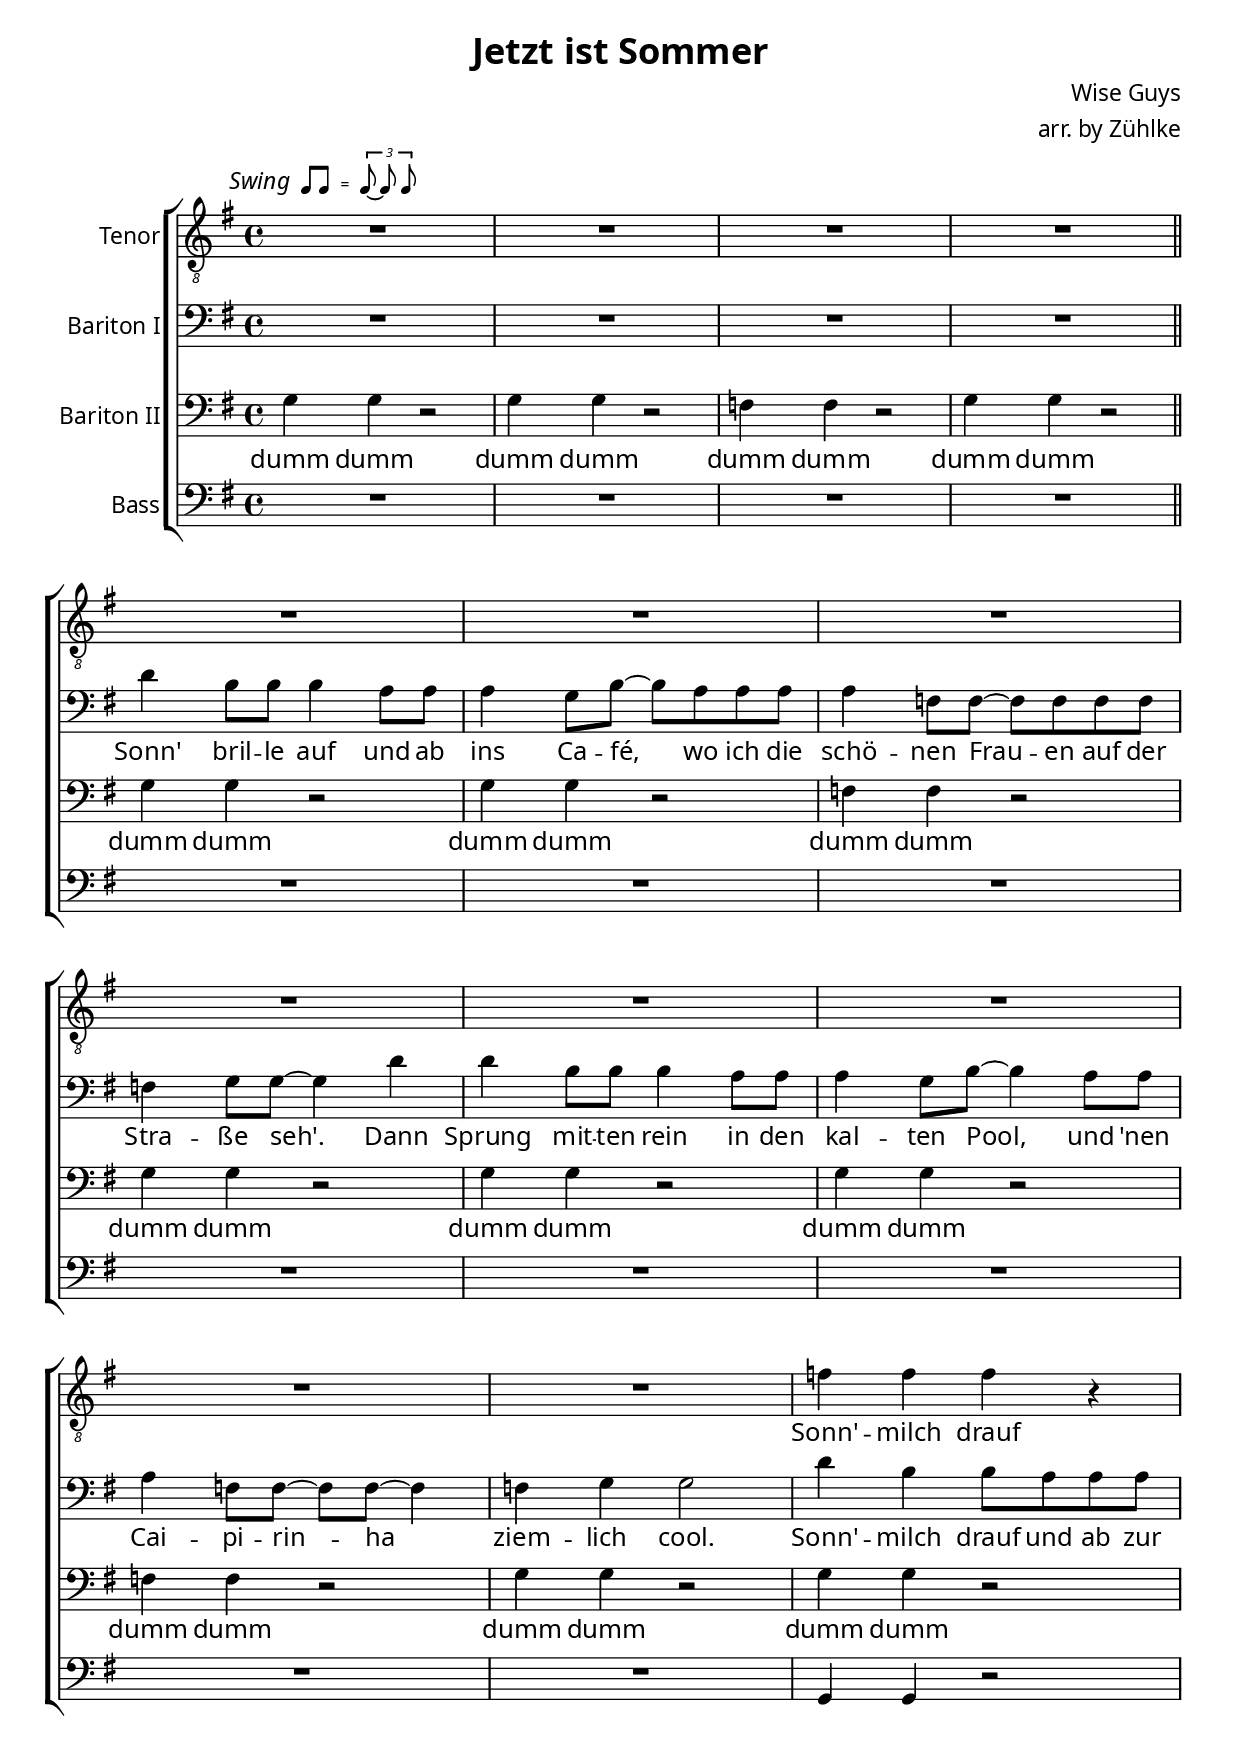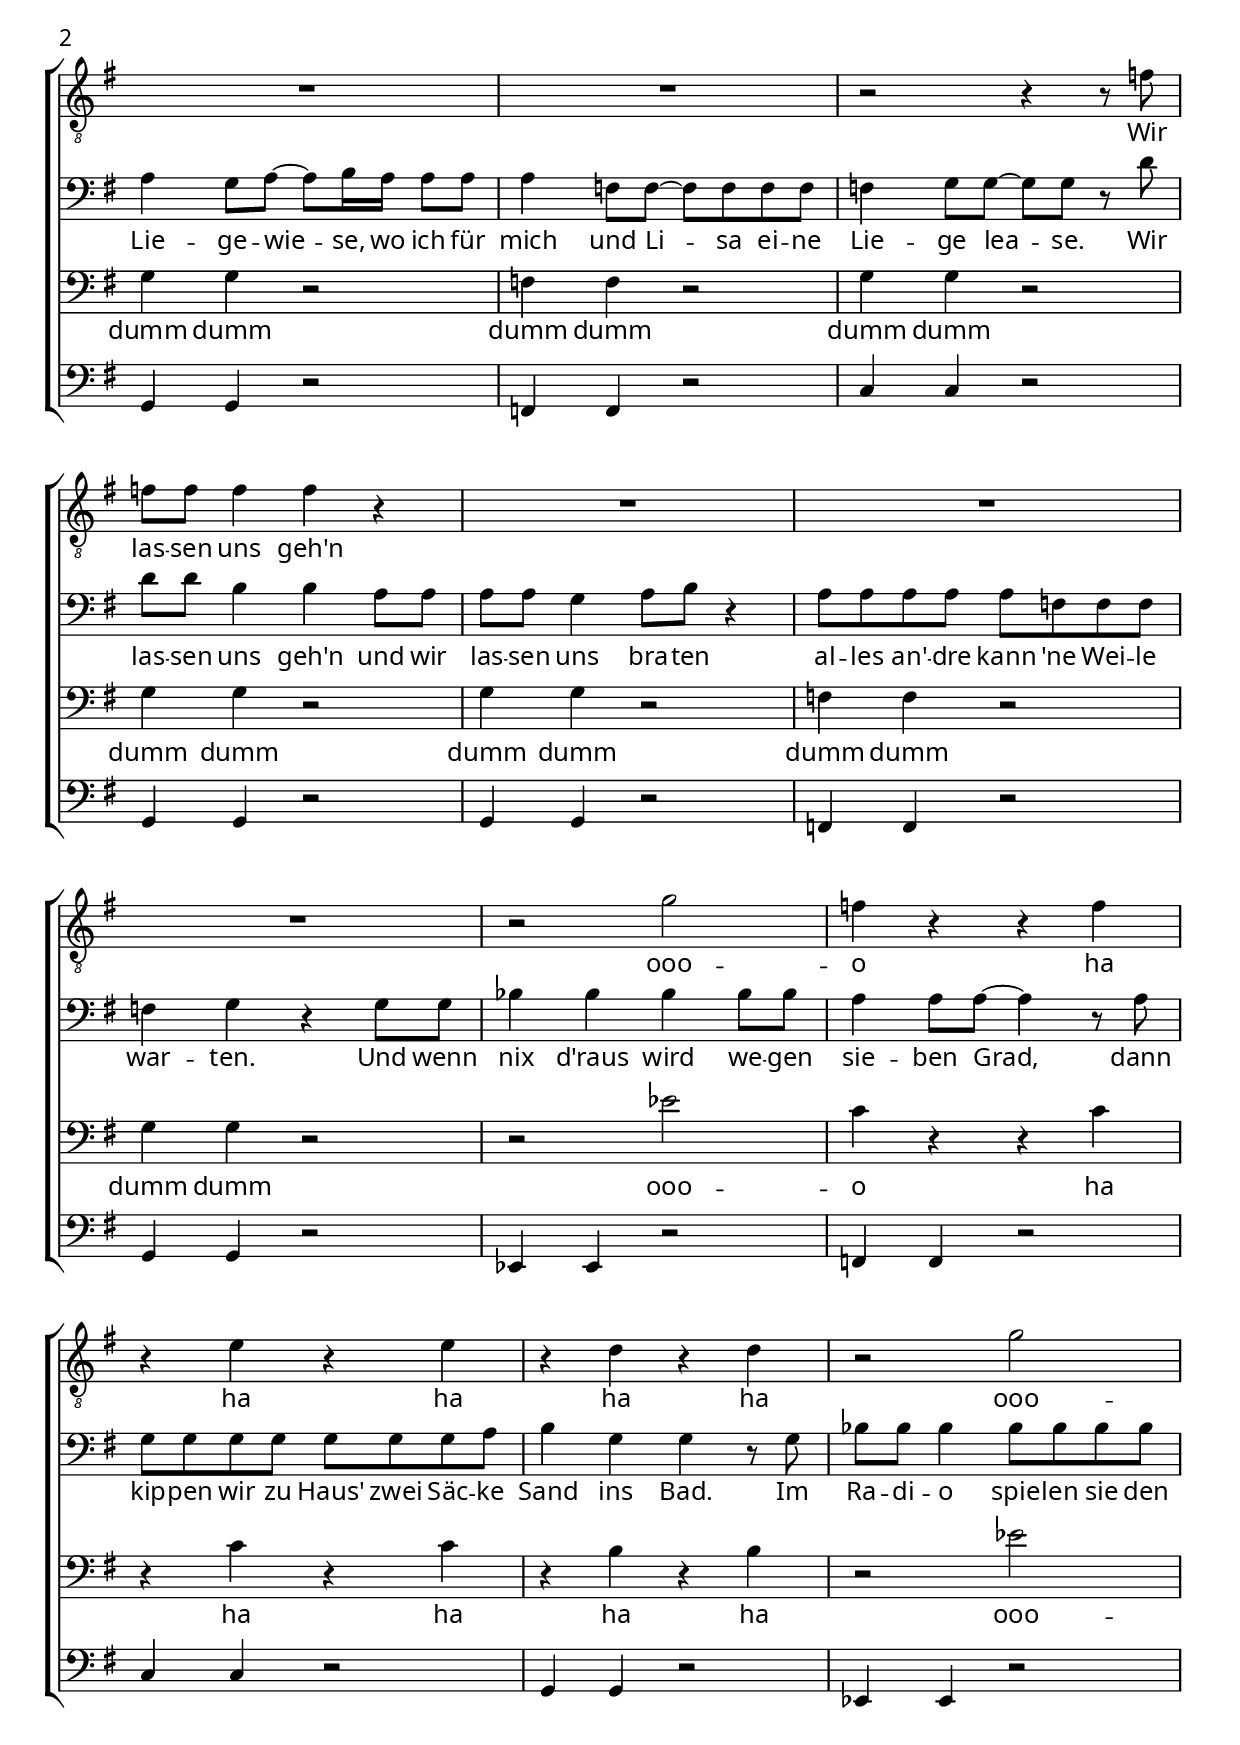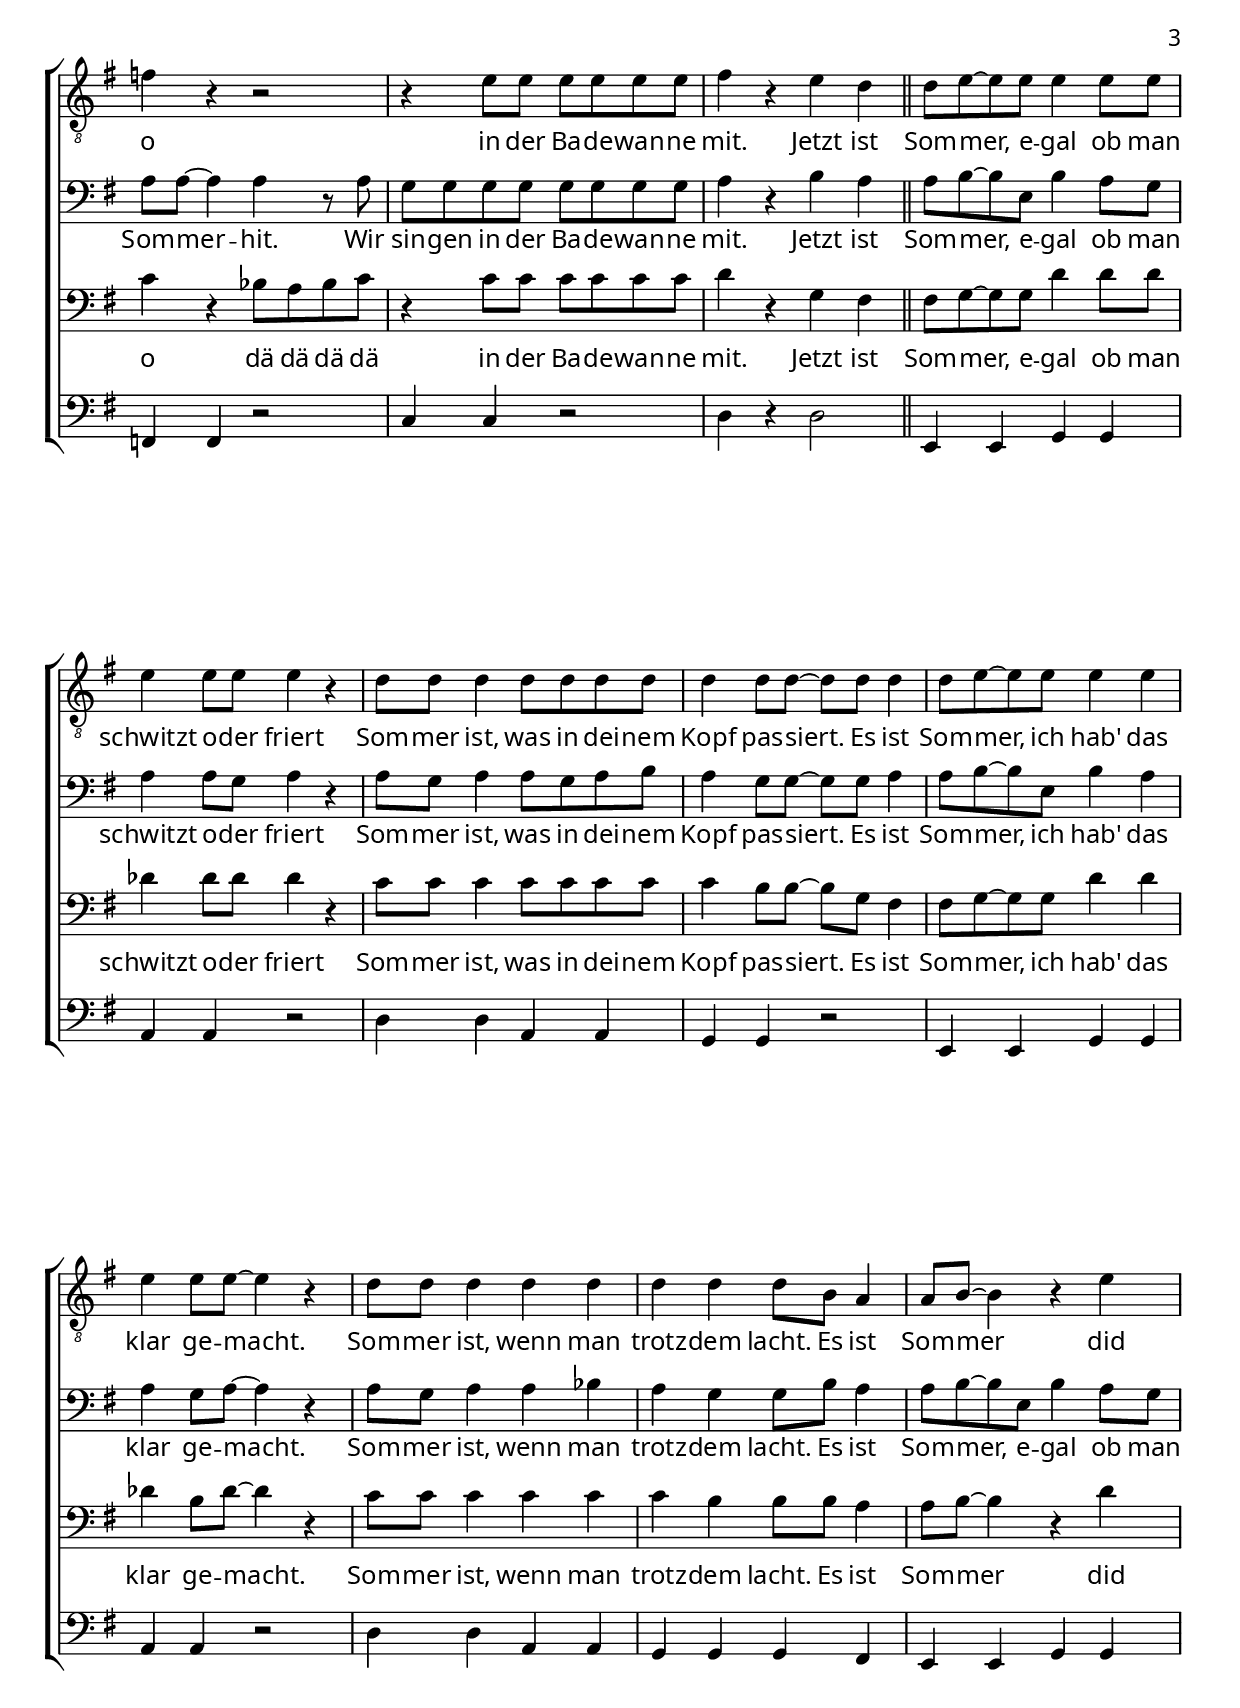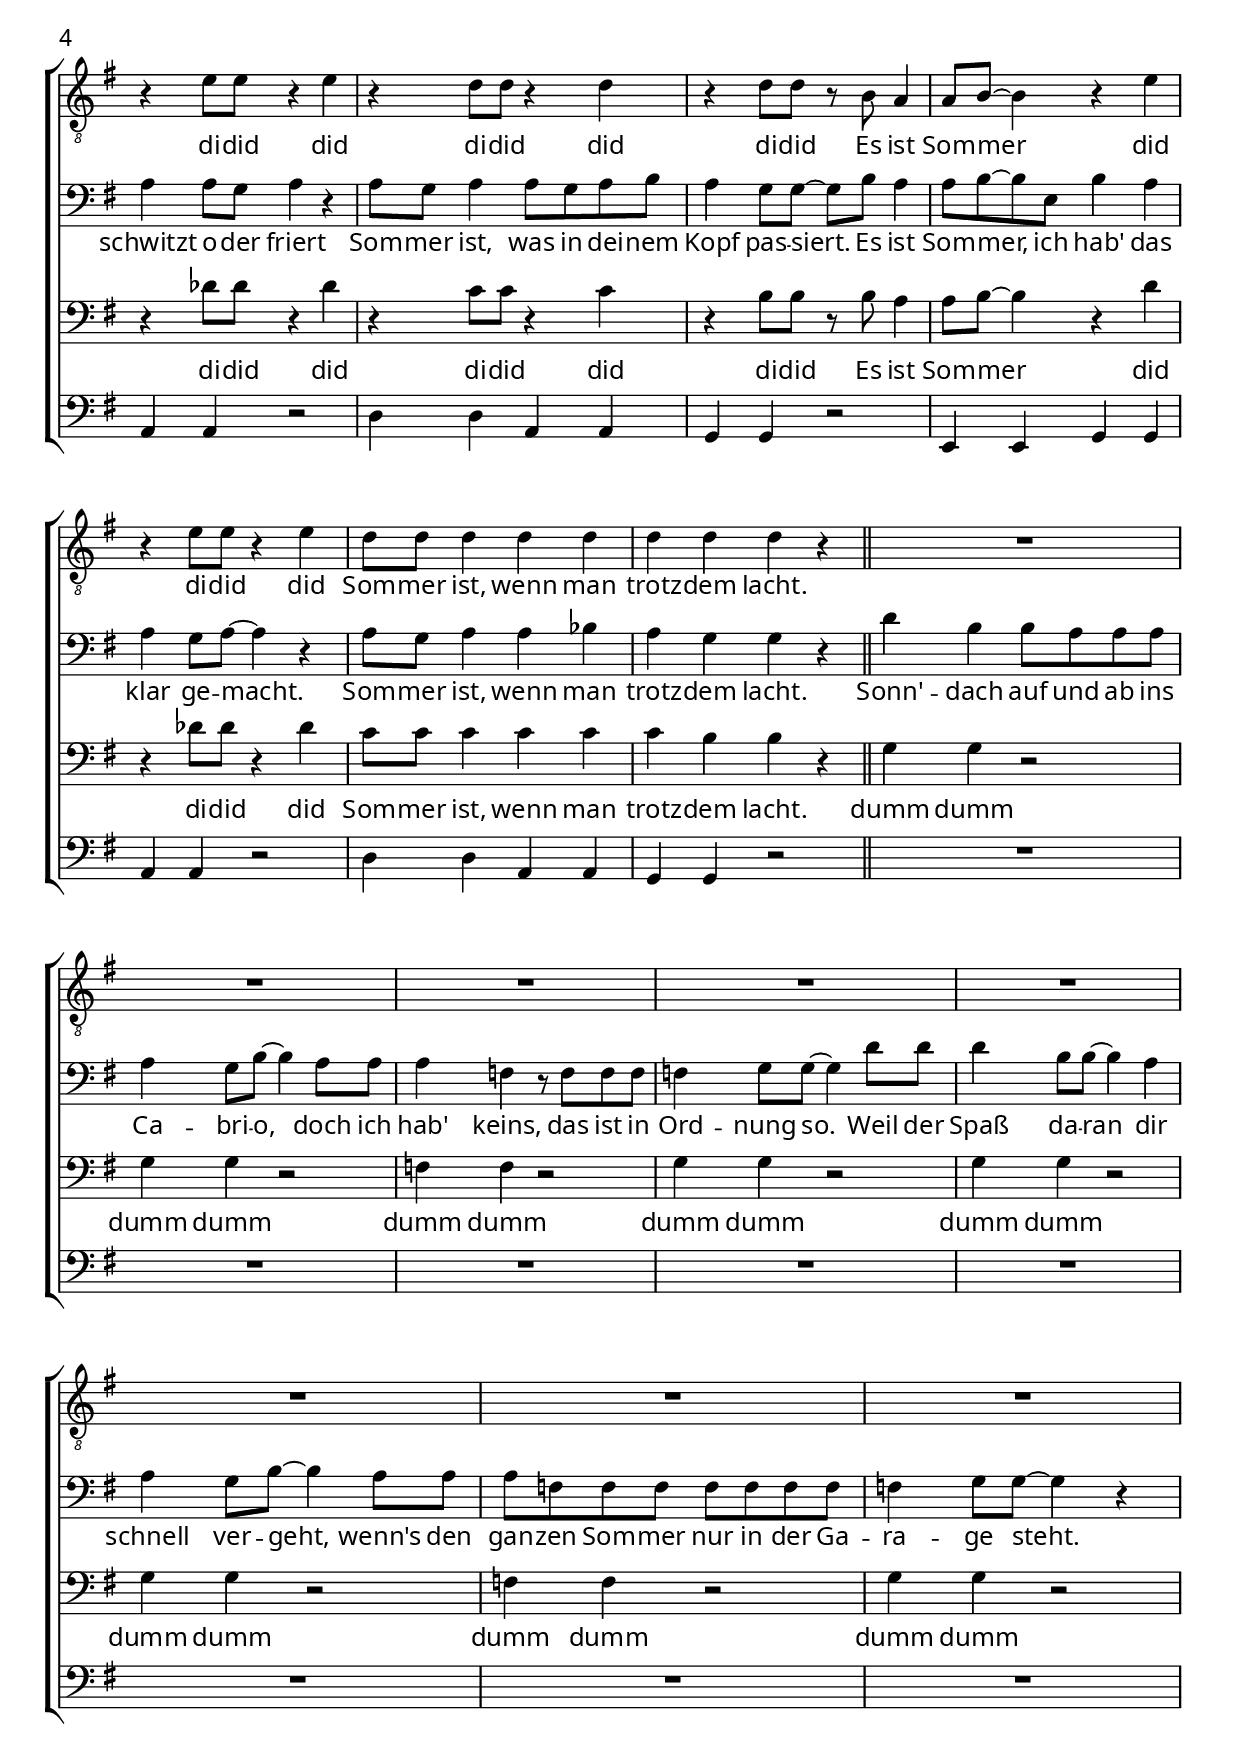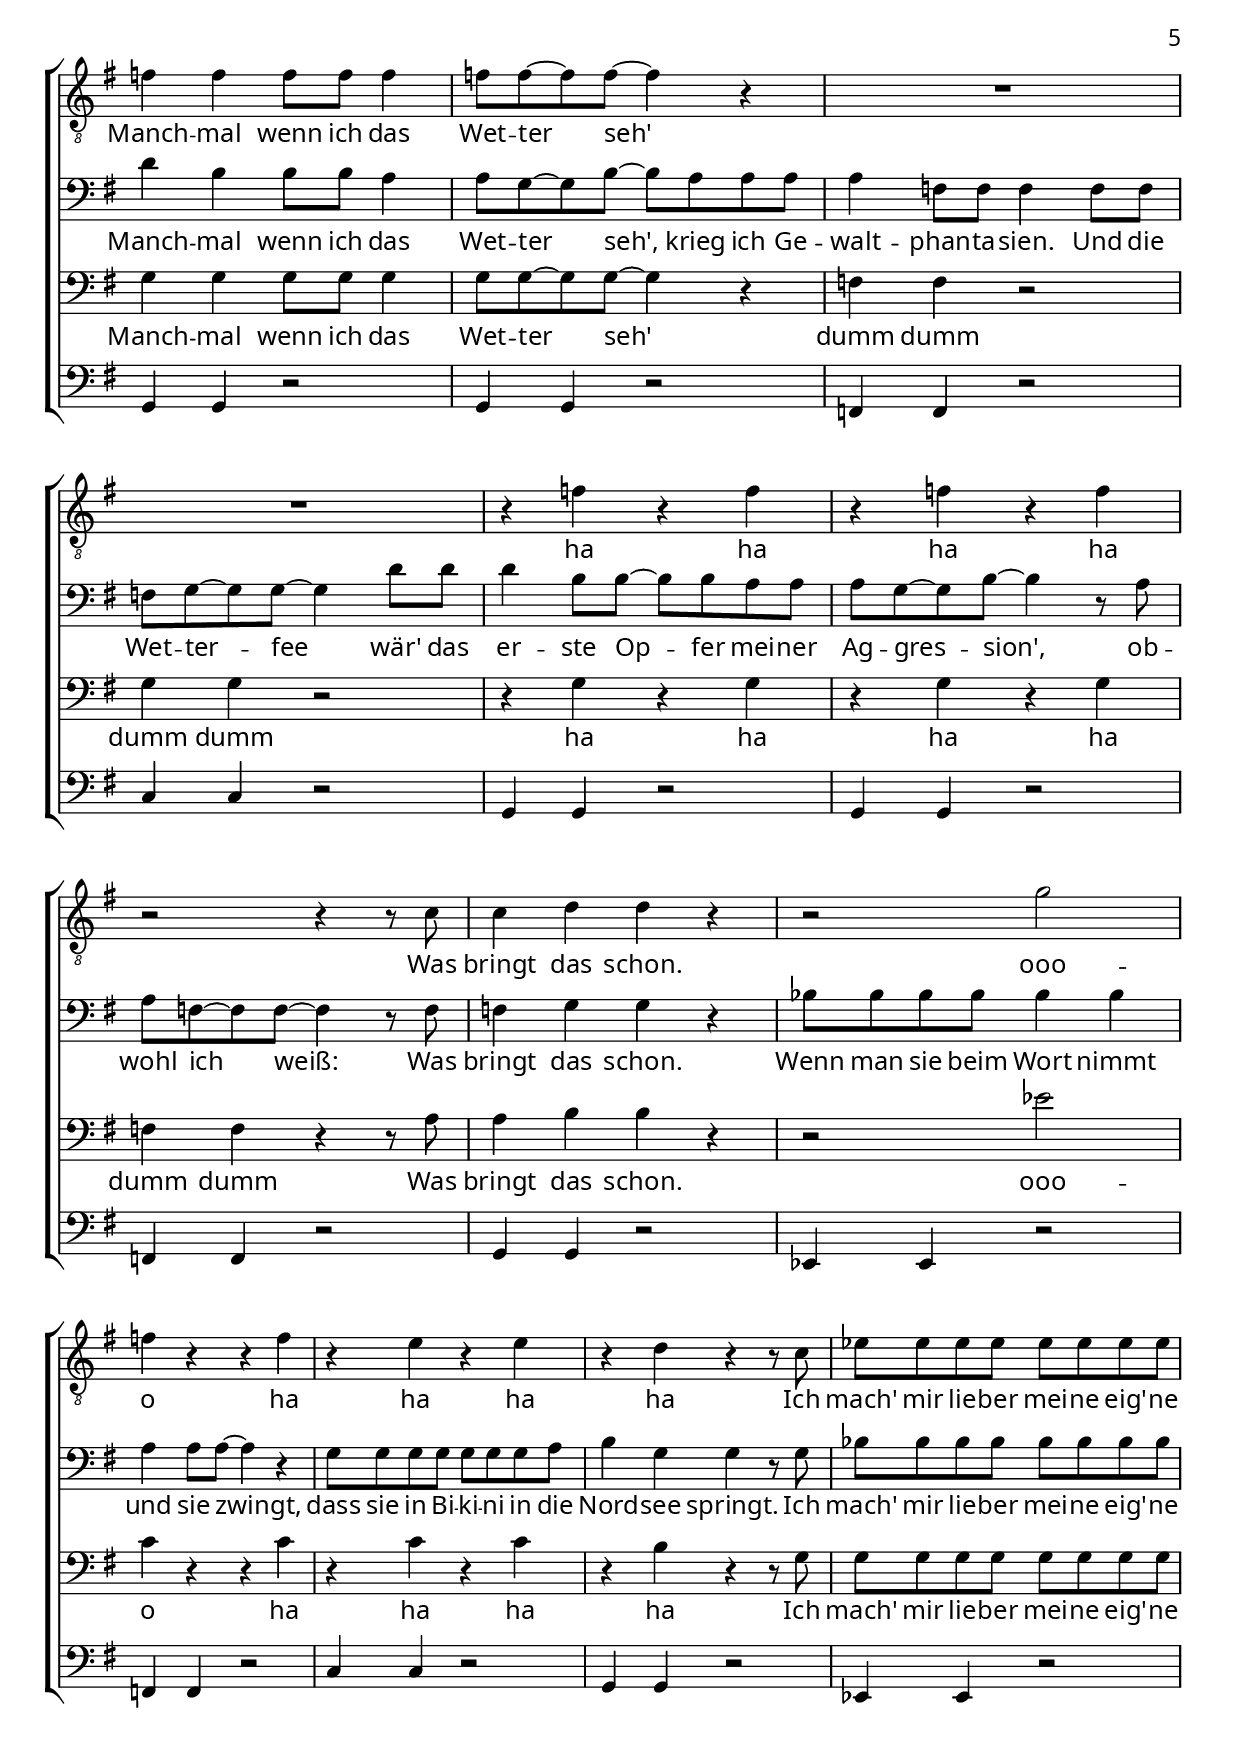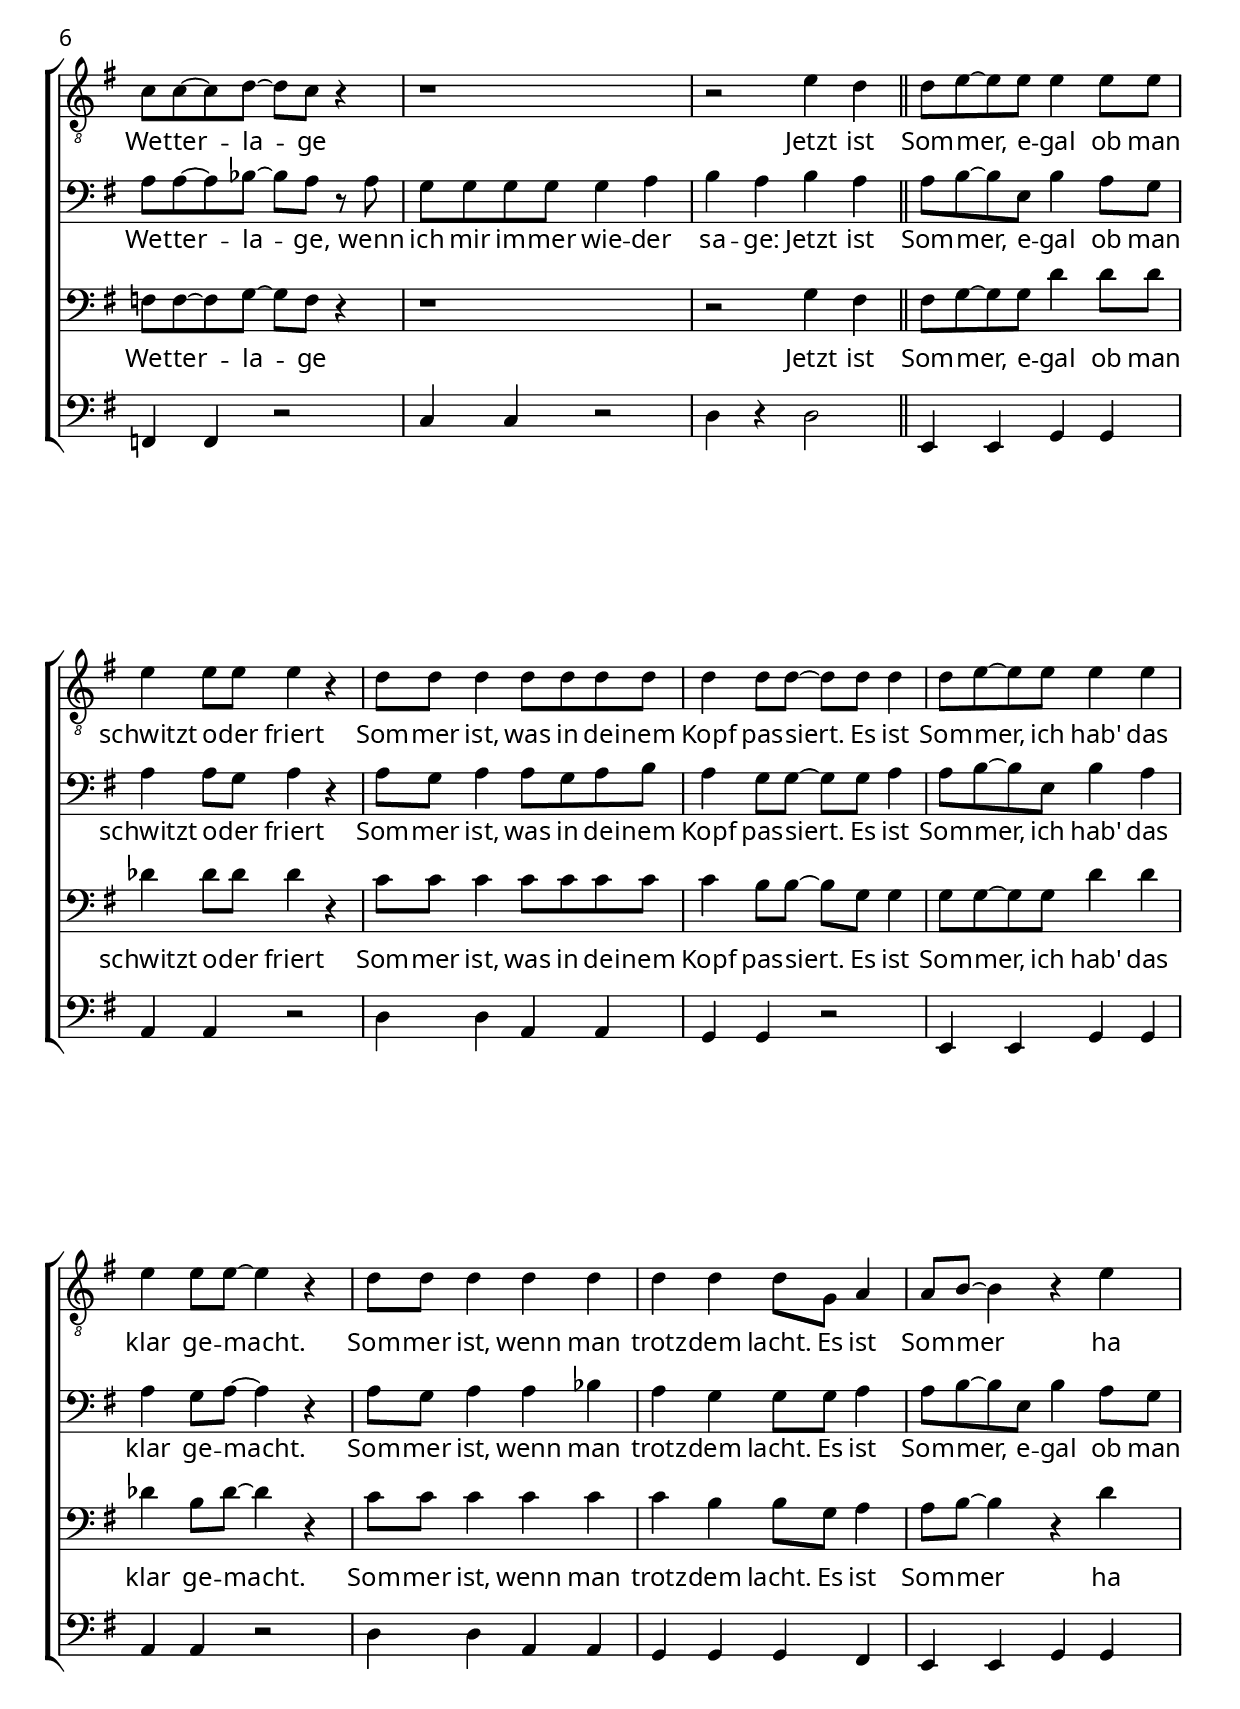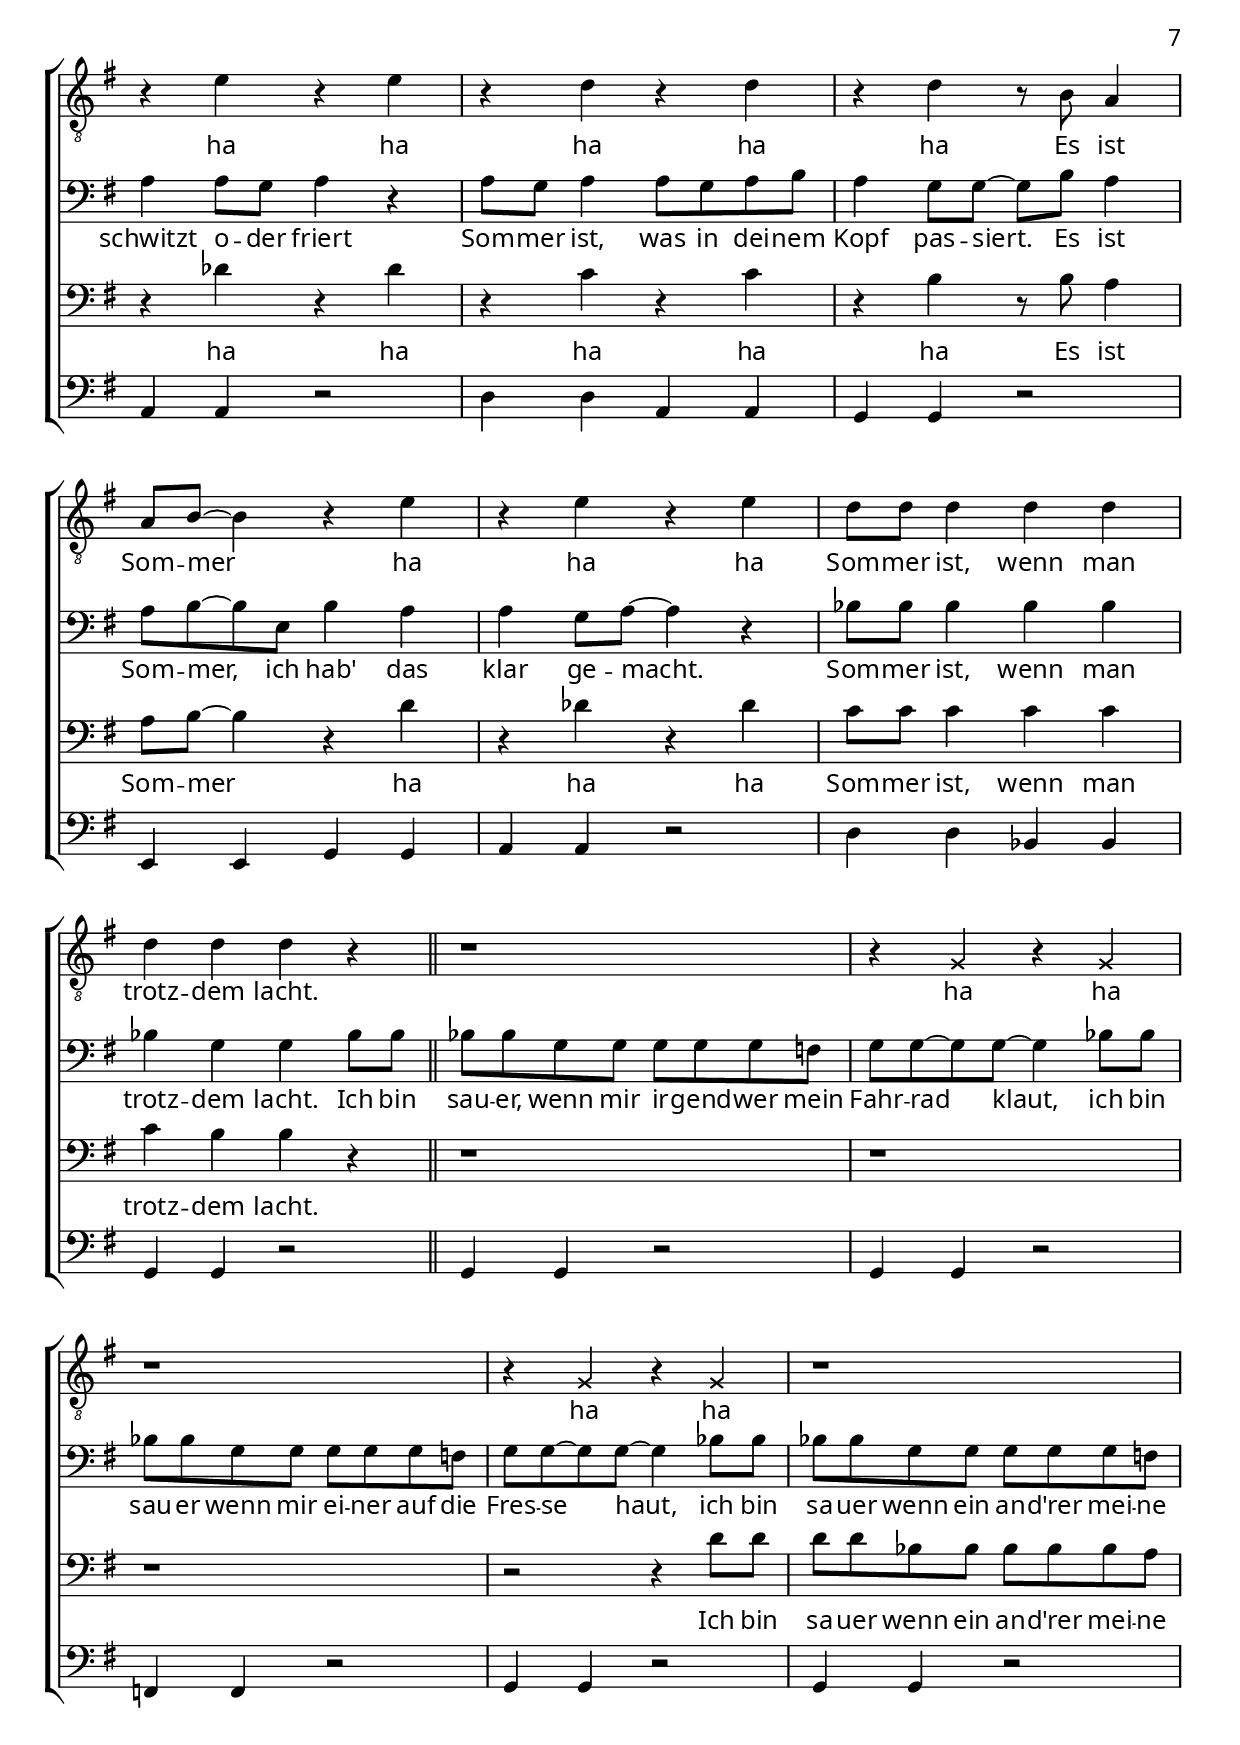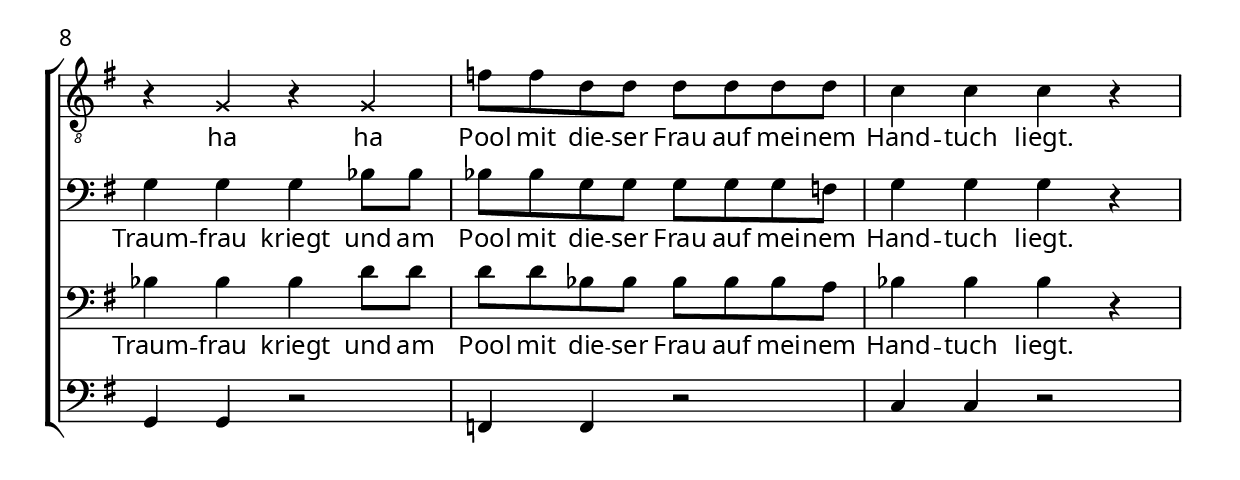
\version "2.16.2"
\language "deutsch"

\header {
    title = "Jetzt ist Sommer"
    composer = "Wise Guys"
    arranger = "arr. by Zühlke"
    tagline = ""
}

\paper{
    #(set-paper-size "a4") 
    indent = 2\cm
    myStaffSize = #20
    fonts = #(make-pango-font-tree
        "Gentium Book Basic"
        "Corbel"
        "Consolas"
        (/ myStaffSize 20))
}

global = {
    \key g \major
    \time 4/4
    \autoBeamOn
    \override Staff.InstrumentName #'self-alignment-X = #RIGHT
} 


% Rhythm Marks

rhythmMarkStaffReduce = #-3
rhythmMarkLabelFontSize = #-2

rhythmMark = #(define-music-function (parser location label musicI musicII ) (string? ly:music? ly:music?)
   #{
      \mark \markup {
        \line \general-align #Y #DOWN {
          \combine
            \italic \fontsize #rhythmMarkLabelFontSize $label
            \transparent \italic \fontsize #rhythmMarkLabelFontSize f

          \score {                     % 2nd column in line
            \new Staff \with {
              fontSize = #rhythmMarkStaffReduce
              \override StaffSymbol #'staff-space = #(magstep rhythmMarkStaffReduce)
              \override StaffSymbol #'line-count = #0
              \override VerticalAxisGroup #'Y-extent = #'(-0.85 . 4)
            }

            {
              \relative { \stemUp $musicI }
             
%             \override Score.SpacingSpanner #'strict-note-spacing = ##t
              \once \override Score.TextScript #'Y-offset = #-0.4
              s4.^\markup{ \halign #-1 \italic "=" }
              
              \relative { \stemUp $musicII }
            } 
            
            \layout {
              ragged-right= ##t
              indent = 0
              \context {
                \Staff
                \remove "Clef_engraver"
                \remove "Time_signature_engraver"
              }
            } % layout end

          } % Score end

        } % line end
      } % markup end
   #})

%%% Function: rhythmMarkC
%%% ============================================================
%%%  Purpose: print a sophisticated rehearsal mark e.g for
%%%           rhythm directives in a column (music on top)
%%%    Usage: \rhythmMarkC label music1 music2
%%% ------------------------------------------------------------
%%% Variable: label (string)
%%% ------------------------------------------------------------
%%% Variable: music1 (ly:music)
%%% ------------------------------------------------------------
%%% Variable: music2 (ly:music)
%%% ------------------------------------------------------------
%%%  Example: \rhythmMarkC #"Swing" \rhyMarkIIEighths
%%%                 \rhyMarkSlurredTriplets
%%% ------------------------------------------------------------
%%% Constants:
%%%           rhythmMarkCStaffReduce = #-4
%%%           rhythmMarkCLabelFontSize = #-2
%%% ------------------------------------------------------------
%%%  Comment: see below for predefined values for music1&2
%%% ============================================================

rhythmMarkCStaffReduce = #-4
rhythmMarkCLabelFontSize = #-2

rhythmMarkC = #(define-music-function (parser location label musicI musicII ) (string? ly:music? ly:music?)
   #{
      \mark \markup
      {
        \combine

          \line {
            \hspace #0
            \translate #'(-0.1 . -3.25) \italic \fontsize #rhythmMarkCLabelFontSize $label
          } % end Line

          \line \vcenter {

              \score {                 % 1st column in line

                \new Staff \with {
                  fontSize = #rhythmMarkCStaffReduce
                  \override StaffSymbol #'staff-space = #(magstep rhythmMarkCStaffReduce)
                  \override StaffSymbol #'line-count = #0 
                  \override VerticalAxisGroup #'Y-extent = #'(0 . 0)  % td
                }

                \relative { \stemUp $musicI }

                \layout {
                  ragged-right= ##t
                  indent = 0
                  \context {
                    \Staff
                    \remove "Clef_engraver"
                    \remove "Time_signature_engraver" }
                } % layout

              } % 1st score

              \hspace #-0.1            % 2nd column in line

                                       % 3rd column in line
              \italic \fontsize #rhythmMarkCStaffReduce "="

              \score {                 % 4th column in line

                \new Staff \with {
                  fontSize = #rhythmMarkCStaffReduce
                  \override StaffSymbol #'staff-space = #(magstep rhythmMarkCStaffReduce)
                  \override StaffSymbol #'line-count = #0 
                  \override VerticalAxisGroup #'Y-extent = #'(0 . 0)  % td
                }

                \relative {
                  \stemUp $musicII
                }

                \layout {
                  ragged-right= ##t
                  indent = 0
                  \context {
                    \Staff
                    \remove "Clef_engraver"
                    \remove "Time_signature_engraver" }
                } % layout

              } % 2nd score end

            } % line end
          % end combine
        } % markup end
   #})

%%% predefined ly:music-Variables for use
%%% in function rhythmMark and rhythmMarkC
%%% ============================================================
rhyMarkI = { a1*1/8 }

rhyMarkII = { a2*1/4 }

rhyMarkIV = { a4*1/2 }

rhyMarkEighth = { a8 }

rhyMarkIIEighths = {
  % \override Score.SpacingSpanner #'common-shortest-duration = #(ly:make-moment 1 4) % tight
  \override Score.SpacingSpanner #'common-shortest-duration = #(ly:make-moment 3 16) % even
  a'8[ a8]
}
rhyMarkTriplets = {
  % \override Score.SpacingSpanner #'common-shortest-duration = #(ly:make-moment 1 2) % super-tight
  % \override Score.SpacingSpanner #'common-shortest-duration = #(ly:make-moment 1 4) % tight
  \override Score.SpacingSpanner #'common-shortest-duration = #(ly:make-moment 3 16) % even
  \times 2/3 {a4 a8 }
}
rhyMarkSlurredTriplets = {
  % \override Score.SpacingSpanner #'common-shortest-duration = #(ly:make-moment 1 4) % tight
  % \override Score.SpacingSpanner #'common-shortest-duration = #(ly:make-moment 5 32) % slighty tighter as even
  \override Score.SpacingSpanner #'common-shortest-duration = #(ly:make-moment 1 8) % even
  \times 2/3 { a'8 ~ a8 a8 }
}
rhyMarkDottedEighths = {
  % \override Score.SpacingSpanner #'common-shortest-duration = #(ly:make-moment 1 4) % tight
  \override Score.SpacingSpanner #'common-shortest-duration = #(ly:make-moment 3 16) % even
  % \override Score.SpacingSpanner #'common-shortest-duration = #(ly:make-moment 1 8) % loose
  { a'8.[ a16*2] }
}




\version "2.16.2"
\language "deutsch"

tenor = \relative c' {
    \global
    
    \override Score.RehearsalMark #'self-alignment-X = #LEFT
    \override Score.BarNumber #'break-visibility = #all-invisible
%    \override Score.RehearsalMark #'padding = #-2
    \once \override Score.RehearsalMark #'X-offset = #5  % td
    \rhythmMark #"Swing" \rhyMarkIIEighths \rhyMarkSlurredTriplets
 
    % Intro
    
    R1
    R1
    R1
    R1

    \bar "||"
    
    % Strophe 1
    
    R1
    R1
    R1
    R1

    R1
    R1
    R1
    R1

    f4 f4 f4 r4
    R1
    R1
    r2 r4 r8 f8

    f8 f8 f4 f4 r4
    R1
    R1
    R1
    
    r2 g2
    f4 r4 r4 f4
    r4 e4 r4 e4
    r4 d4 r4 d4

    r2 g2
    f4 r4 r2
    r4 e8 e8 e8 e8 e8 e8
    fis4 r4 e4 d4
    
    \bar "||"
    
    % Refrain 1
    
    d8 e8 ~ e8 e8 e4 e8 e8
    e4 e8 e8 e4 r4
    d8 d8 d4 d8 d8 d8 d8
    d4 d8 d8 ~ d8 d8 d4
    
    d8 e8 ~ e8 e8 e4 e4
    e4 e8 e8 ~ e4 r4
    d8 d8 d4 d4 d4
    d4 d4 d8 h8 a4
    
    a8 h8 ~ h4 r4 e4
    r4 e8 e8 r4 e4
    r4 d8 d8 r4 d4
    r4 d8 d8 r8 h8 a4

    a8 h8 ~ h4 r4 e4
    r4 e8 e8 r4 e4
    d8 d8 d4 d4 d4
    d4 d4 d4 r4
    
    \bar "||"

    % Strophe 2
    
    R1
    R1
    R1
    R1

    R1
    R1
    R1
    R1

    f4 f4 f8 f8 f4
    f8 f8 ~ f8 f8 ~ f4 r4
    R1
    R1

    r4 f4 r4 f4
    r4 f4 r4 f4
    r2 r4 r8 c8
    c4 d4 d4 r4
    
    r2 g2
    f4 r4 r4 f4
    r4 e4 r4 e4
    r4 d4 r4 r8 c8

    es8 es8 es8 es8 es8 es8 es8 es8
    c8 c8 ~ c8 d8 ~ d8 c8 r4
    r1
    r2 e4 d4
    
    \bar "||"
    
    % Refrain 2
    
    d8 e8 ~ e8 e8 e4 e8 e8
    e4 e8 e8 e4 r4
    d8 d8 d4 d8 d8 d8 d8
    d4 d8 d8 ~ d8 d8 d4
    
    d8 e8 ~ e8 e8 e4 e4
    e4 e8 e8 ~ e4 r4
    d8 d8 d4 d4 d4
    d4 d4 d8 g,8 a4
    
    a8 h8 ~ h4 r4 e4
    r4 e4 r4 e4
    r4 d4 r4 d4
    r4 d4 r8 h8 a4

    a8 h8 ~ h4 r4 e4
    r4 e4 r4 e4
    d8 d8 d4 d4 d4
    d4 d4 d4 r4
    
    \bar "||"
    
    % Bridge
    
    \xNotesOn
    r1
    r4 g,4 r4 g4 % Todo: gehaucht
    r1
    r4 g4 r4 g4 % Todo: gehaucht
    
    r1
    r4 g4 r4 g4 % Todo: gehaucht
    \xNotesOff
    f'8 f8 d8 d8 d8 d8 d8 d8
    c4 c4 c4 r4
}

tenorText = \lyricmode {
  
  % Strophe 1
  
  Sonn' -- milch drauf
  
  Wir las -- sen uns geh'n
  
  ooo --
  o ha
  ha ha
  ha ha
  
  ooo --
  o
  
  in der Ba -- de -- wan -- ne
  mit. Jetzt ist
  
  % Refrain 1
  
  Som -- mer, e -- gal ob man
  schwitzt o -- der friert
  Som -- mer ist, was in dei -- nem
  Kopf pas -- siert. Es ist
  
  Som -- mer, ich hab' das
  klar ge -- macht.
  Som -- mer ist, wenn man
  trotz -- dem lacht. Es ist
  
  Som -- mer did
  di -- did did
  di -- did did
  di -- did Es ist
  
  Som -- mer did
  di -- did did
  Som -- mer ist, wenn man
  trotz -- dem lacht.
  
  % Strophe 2
  
  Manch -- mal wenn ich das
  Wet -- ter seh'
  
  ha ha
  ha ha
  Was
  bringt das schon.
  
  ooo --
  o ha
  ha ha
  ha Ich
  
  mach' mir lie -- ber mei -- ne eig' -- ne
  Wet -- ter -- la -- ge
  % pause
  Jetzt ist
  
  % Refrain 2
  
  Som -- mer, e -- gal ob man
  schwitzt o -- der friert
  Som -- mer ist, was in dei -- nem
  Kopf pas -- siert. Es ist
  
  Som -- mer, ich hab' das
  klar ge -- macht.
  Som -- mer ist, wenn man
  trotz -- dem lacht. Es ist
  
  Som -- mer ha
  ha ha
  ha ha
  ha Es ist
  
  Som -- mer ha
  ha ha
  Som -- mer ist, wenn man
  trotz -- dem lacht.
  
  % Bridge
  
  ha ha
  ha ha
  ha ha
  Pool mit die -- ser Frau auf mei -- nem
  Hand -- tuch liegt.
  
}


\version "2.16.2"
\language "deutsch"

baritonEins = \relative c' {
    \global
    
    % Intro
    
    R1
    R1
    R1
    R1
    
    \bar "||"

    % Strophe 1

    d4 h8 h8 h4 a8 a8
    a4 g8 h8 ~ h8 a a a 
    a4 f8 f8 ~ f8 f8 f8 f8
    f4 g8 g8 ~ g4 d'4

    d4 h8 h8 h4 a8 a8
    a4 g8 h8 ~ h4 a8 a 
    a4 f8 f8 ~ f8 f8 ~ f4
    f4 g4 g2

    d'4 h4 h8 a8 a8 a8
    a4 g8 a8 ~ a8 h16 a16 a8 a8 
    a4 f8 f8 ~ f8 f8 f8 f8
    f4 g8 g8 ~ g8 g8 r8 d'8

    d8 d8 h4 h4 a8 a8
    a8 a8 g4 a8 h8 r4
    a8 a8 a8 a8 a8 f8 f8 f8
    f4 g4 r4 g8 g8

    b4 b4 b4 b8 b8
    a4 a8 a8 ~ a4 r8 a8
    g8 g8 g8 g8 g8 g8 g8 a8
    h4 g4 g4 r8 g8

    b8 b8 b4 b8 b8 b8 b8
    a8 a8 ~ a4 a4 r8 a8
    g8 g8 g8 g8 g8 g8 g8 g8
    a4 r4 h4 a4

    \bar "||"
    
    % Refrain 1
    
    a8 h8 ~ h8 e,8 h'4 a8 g8
    a4 a8 g8 a4 r4
    a8 g8 a4 a8 g8 a8 h8
    a4 g8 g8 ~ g8 g8 a4
    
    a8 h8 ~ h8 e,8 h'4 a4
    a4 g8 a8 ~ a4 r4
    a8 g8 a4 a4 b4
    a4 g4 g8 h8 a4
    
    a8 h8 ~ h8 e,8 h'4 a8 g8
    a4 a8 g8 a4 r4
    a8 g8 a4 a8 g8 a8 h8
    a4 g8 g8 ~ g8 h8 a4
    
    a8 h8 ~ h8 e,8 h'4 a4
    a4 g8 a8 ~ a4 r4
    a8 g8 a4 a4 b4
    a4 g4 g4 r4

    % Strophe 2

    d'4 h4 h8 a8 a8 a8
    a4 g8 h8 ~ h4 a8 a8
    a4 f4 r8 f8 f8 f8
    f4 g8 g8 ~ g4 d'8 d8

    d4 h8 h8 ~ h4 a4
    a4 g8 h8 ~ h4 a8 a8 
    a8 f8 f8 f8 f8 f8 f8 f8
    f4 g8 g8 ~ g4 r4

    d'4 h4 h8 h8 a4
    a8 g8 ~ g8 h8 ~ h8 a8 a8 a8 
    a4 f8 f8 f4 f8 f8
    f8 g8 ~ g8 g8 ~ g4 d'8 d8

    d4 h8 h8 ~ h8 h8 a8 a8
    a8 g8 ~ g8 h8 ~ h4 r8 a8
    a8 f8 ~ f8 f8 ~ f4 r8 f8
    f4 g4 g4 r4

    b8 b8 b8 b8 b4 b4
    a4 a8 a8 ~ a4 r4
    g8 g8 g8 g8 g8 g8 g8 a8
    h4 g4 g4 r8 g8

    b8 b8 b8 b8 b8 b8 b8 b8
    a8 a8 ~ a8 b8 ~ b8 a8 r8 a8
    g8 g8 g8 g8 g4 a4
    h4 a4 h4 a4

    \bar "||"
    
    % Refrain 2
    
    a8 h8 ~ h8 e,8 h'4 a8 g8
    a4 a8 g8 a4 r4
    a8 g8 a4 a8 g8 a8 h8
    a4 g8 g8 ~ g8 g8 a4
    
    a8 h8 ~ h8 e,8 h'4 a4
    a4 g8 a8 ~ a4 r4
    a8 g8 a4 a4 b4
    a4 g4 g8 g8 a4
    
    a8 h8 ~ h8 e,8 h'4 a8 g8
    a4 a8 g8 a4 r4
    a8 g8 a4 a8 g8 a8 h8
    a4 g8 g8 ~ g8 h8 a4
    
    a8 h8 ~ h8 e,8 h'4 a4
    a4 g8 a8 ~ a4 r4
    b8 b8 b4 b4 b4
    b4 g4 g4 b8 b8

    \bar "||"
    
    % Bridge
    
    b8 b8 g8 g8 g8 g8 g8 f8
    g8 g8 ~ g8 g8 ~ g4 b8 b8
    b8 b8 g8 g8 g8 g8 g8 f8
    g8 g8 ~ g8 g8 ~ g4 b8 b8
    
    b8 b8 g8 g8 g8 g8 g8 f8
    g4 g4 g4 b8 b8
    b8 b8 g8 g8 g8 g8 g8 f8
    g4 g4 g4 r4
    
    
    
}

baritonEinsText = \lyricmode {
  
  % Strophe 1
  
  Sonn' bril -- le auf und ab
  ins Ca -- fé, wo ich die
  schö -- nen Frau -- en auf der 
  Stra -- ße seh'. Dann
  
  Sprung mit -- ten rein in den
  kal -- ten Pool, und 'nen
  Cai -- pi -- rin -- ha
  ziem -- lich cool.
  
  Sonn' -- milch drauf und ab zur
  Lie -- ge -- wie -- se, wo ich für
  mich und Li --  sa ei -- ne
  Lie -- ge lea -- se. Wir
  
  las -- sen uns geh'n und wir
  las -- sen uns bra -- ten
  al -- les an' -- dre kann 'ne Wei -- le
  war -- ten. Und wenn
  
  nix d'raus wird we -- gen
  sie -- ben Grad, dann
  kip -- pen wir zu Haus' zwei Säc -- ke
  Sand ins Bad. Im
  
  Ra -- di -- o spie -- len sie den
  Som -- mer -- hit. Wir
  sin -- gen in der Ba -- de -- wan -- ne
  mit. Jetzt ist
  
  % Refrain 1
  
  Som -- mer, e -- gal ob man
  schwitzt o -- der friert
  Som -- mer ist, was in dei -- nem
  Kopf pas -- siert. Es ist
  
  Som -- mer, ich hab' das
  klar ge -- macht.
  Som -- mer ist, wenn man
  trotz -- dem lacht. Es ist
  
  Som -- mer, e -- gal ob man
  schwitzt o -- der friert
  Som -- mer ist, was in dei -- nem
  Kopf pas -- siert. Es ist
  
  Som -- mer, ich hab' das
  klar ge -- macht.
  Som -- mer ist, wenn man
  trotz -- dem lacht.
  
  % Strophe 2
  
  Sonn' -- dach auf und ab ins
  Ca -- bri -- o, doch ich
  hab' keins, das ist in
  Ord -- nung so. Weil der
  
  Spaß da -- ran dir
  schnell ver -- geht, wenn's den
  gan -- zen Som -- mer nur in der Ga --
  ra -- ge steht.
  
  Manch -- mal wenn ich das
  Wet -- ter seh', krieg ich Ge --
  walt -- phan -- ta -- sien. Und die
  Wet -- ter -- fee wär' das
  
  er -- ste Op -- fer mei -- ner
  Ag -- gres -- sion', ob --
  wohl ich weiß: Was
  bringt das schon.
  
  Wenn man sie beim Wort nimmt
  und sie zwingt,
  dass sie in Bi -- ki -- ni in die
  Nord -- see springt. Ich
  
  mach' mir lie -- ber mei -- ne eig' -- ne
  Wet -- ter -- la -- ge, wenn
  ich mir im -- mer wie -- der
  sa -- ge: Jetzt ist
  
  % Refrain 2
  
  Som -- mer, e -- gal ob man
  schwitzt o -- der friert
  Som -- mer ist, was in dei -- nem
  Kopf pas -- siert. Es ist
  
  Som -- mer, ich hab' das
  klar ge -- macht.
  Som -- mer ist, wenn man
  trotz -- dem lacht. Es ist
  
  Som -- mer, e -- gal ob man
  schwitzt o -- der friert
  Som -- mer ist, was in dei -- nem
  Kopf pas -- siert. Es ist
  
  Som -- mer, ich hab' das
  klar ge -- macht.
  Som -- mer ist, wenn man
  trotz -- dem lacht. Ich bin 
  
  % Bridge
  
  sau -- er, wenn mir ir -- gend -- wer mein
  Fahr -- rad klaut, ich bin
  sau -- er wenn mir ei -- ner auf die
  Fres -- se haut, ich bin
  
  sa -- uer wenn ein an -- d'rer mei -- ne
  Traum -- frau kriegt und am
  Pool mit die -- ser Frau auf mei -- nem
  Hand -- tuch liegt.
  
  
}


\version "2.16.2"
\language "deutsch"

baritonZwei = \relative c' {
    \global

    % Intro
    
    g4 g4 r2
    g4 g4 r2
    f4 f4 r2
    g4 g4 r2
    
    \bar "||"
    
    % Strophe 1
    
    g4 g4 r2
    g4 g4 r2
    f4 f4 r2
    g4 g4 r2
    
    g4 g4 r2
    g4 g4 r2
    f4 f4 r2
    g4 g4 r2

    g4 g4 r2
    g4 g4 r2
    f4 f4 r2
    g4 g4 r2

    g4 g4 r2
    g4 g4 r2
    f4 f4 r2
    g4 g4 r2

    r2 es'2
    c4 r4 r4 c4
    r4 c4 r4 c4
    r4 h4 r4 h4

    r2 es2
    c4 r4 b8 a8 b8 c8
    r4 c8 c8 c8 c8 c8 c8 
    d4 r4 g,4 fis4
    
    \bar "||"
    
    % Refrain 1
    
    fis8 g8 ~ g8 g8 d'4 d8 d8
    des4 des8 des8 des4 r4
    c8 c8 c4 c8 c8 c8 c8
    c4 h8 h8 ~ h8 g8 fis4
    
    fis8 g8 ~ g8 g8 d'4 d4
    des4 h8 des8 ~ des4 r4
    c8 c8 c4 c4 c4
    c4 h4 h8 h8 a4
    
    a8 h8 ~ h4 r4 d4
    r4 des8 des8 r4 des4
    r4 c8 c8 r4 c4
    r4 h8 h8 r8 h8 a4

    a8 h8 ~ h4 r4 d4
    r4 des8 des8 r4 des4
    c8 c8 c4 c4 c4
    c4 h4 h4 r4

    \bar "||"
    
    % Strophe 2
    
    g4 g4 r2
    g4 g4 r2
    f4 f4 r2
    g4 g4 r2
    
    g4 g4 r2
    g4 g4 r2
    f4 f4 r2
    g4 g4 r2

    g4 g4 g8 g8 g4
    g8 g8 ~ g8 g8 ~ g4 r4
    f4 f4 r2
    g4 g4 r2

    r4 g4 r4 g4
    r4 g4 r4 g4
    f4 f4 r4 r8 a8
    a4 h4 h4 r4

    r2 es2
    c4 r4 r4 c4
    r4 c4 r4 c4
    r4 h4 r4 r8 g8

    g8 g8 g8 g8 g8 g8 g8 g8
    f8 f8 ~ f8 g8 ~ g8 f8 r4
    r1
    r2 g4 fis4
    
    \bar "||"
    
    % Refrain 2
    
    fis8 g8 ~ g8 g8 d'4 d8 d8
    des4 des8 des8 des4 r4
    c8 c8 c4 c8 c8 c8 c8
    c4 h8 h8 ~ h8 g8 g4
    
    g8 g8 ~ g8 g8 d'4 d4
    des4 h8 des8 ~ des4 r4
    c8 c8 c4 c4 c4
    c4 h4 h8 g8 a4
    
    a8 h8 ~ h4 r4 d4
    r4 des4 r4 des4
    r4 c4 r4 c4
    r4 h4 r8 h8 a4

    a8 h8 ~ h4 r4 d4
    r4 des4 r4 des4
    c8 c8 c4 c4 c4
    c4 h4 h4 r4
    
    \bar "||"
    
    % Bridge
    
    r1
    r1
    r1
    r2 r4 d8 d8
    
    d8 d8 b8 b8 b8 b8 b8 a8
    b4 b4 b4 d8 d8 
    d8 d8 b8 b8 b8 b8 b8 a8
    b4 b4 b4 r4
}

baritonZweiText = \lyricmode {
  
  % Intro
  
  dumm dumm
  dumm dumm
  dumm dumm
  dumm dumm
  
  % Srophe 1
  
  dumm dumm
  dumm dumm
  dumm dumm
  dumm dumm

  dumm dumm
  dumm dumm
  dumm dumm
  dumm dumm
  
  dumm dumm
  dumm dumm
  dumm dumm
  dumm dumm
  
  dumm dumm
  dumm dumm
  dumm dumm
  dumm dumm
  
  ooo -- o ha
  ha ha
  ha ha
  
  ooo --
  o dä dä dä dä
  
  in der Ba -- de -- wan -- ne
  mit. Jetzt ist
  
  % Refrain 1
  
  Som -- mer, e -- gal ob man
  schwitzt o -- der friert
  Som -- mer ist, was in dei -- nem
  Kopf pas -- siert. Es ist
  
  Som -- mer, ich hab' das
  klar ge -- macht.
  Som -- mer ist, wenn man
  trotz -- dem lacht. Es ist
  
  Som -- mer did
  di -- did did
  di -- did did
  di -- did Es ist
  
  Som -- mer did
  di -- did did
  Som -- mer ist, wenn man
  trotz -- dem lacht.

  % Srophe 2
  
  dumm dumm
  dumm dumm
  dumm dumm
  dumm dumm

  dumm dumm
  dumm dumm
  dumm dumm
  dumm dumm
  
  Manch -- mal wenn ich das
  Wet -- ter seh'
  dumm dumm
  dumm dumm
  
  ha ha
  ha ha
  dumm dumm Was
  bringt das schon.
  
  ooo --
  o ha
  ha ha
  ha Ich
  
  mach' mir lie -- ber mei -- ne eig' -- ne
  Wet -- ter -- la -- ge
  % pause
  Jetzt ist
   
  % Refrain 2
  
  Som -- mer, e -- gal ob man
  schwitzt o -- der friert
  Som -- mer ist, was in dei -- nem
  Kopf pas -- siert. Es ist
  
  Som -- mer, ich hab' das
  klar ge -- macht.
  Som -- mer ist, wenn man
  trotz -- dem lacht. Es ist
  
  Som -- mer ha
  ha ha
  ha ha
  ha Es ist
  
  Som -- mer ha
  ha ha
  Som -- mer ist, wenn man
  trotz -- dem lacht.
  
  % Bridge
  
  Ich bin
  
  sa -- uer wenn ein an -- d'rer mei -- ne
  Traum -- frau kriegt und am
  Pool mit die -- ser Frau auf mei -- nem
  Hand -- tuch liegt.
  
}

\version "2.16.2"
\language "deutsch"

bass = \relative c {
    \global

    % Intro
    
    R1
    R1
    R1
    R1

    \bar "||"
    
    % Strophe 1
    
    R1
    R1
    R1
    R1

    R1
    R1
    R1
    R1

    g4 g4 r2
    g4 g4 r2
    f4 f4 r2
    c'4 c4 r2
    
    g4 g4 r2
    g4 g4 r2
    f4 f4 r2
    g4 g4 r2

    es4 es4 r2
    f4 f4 r2
    c'4 c4 r2
    g4 g4 r2

    es4 es4 r2
    f4 f4 r2
    c'4 c4 r2
    d4 r4 d2
    
    \bar "||"
    
    % Refrain 1

    e,4 e4 g4 g4
    a4 a4 r2
    d4 d4 a4 a4
    g4 g4 r2
    
    e4 e4 g4 g4
    a4 a4 r2
    d4 d4 a4 a4
    g4 g4 g4 fis4
    
    e4 e4 g4 g4
    a4 a4 r2
    d4 d4 a4 a4
    g4 g4 r2
    
    e4 e4 g4 g4
    a4 a4 r2
    d4 d4 a4 a4
    g4 g4 r2
    
    \bar "||"
    
    % Strophe 2
    
    R1
    R1
    R1
    R1

    R1
    R1
    R1
    R1

    g4 g4 r2
    g4 g4 r2
    f4 f4 r2
    c'4 c4 r2
    
    g4 g4 r2
    g4 g4 r2
    f4 f4 r2
    g4 g4 r2

    es4 es4 r2
    f4 f4 r2
    c'4 c4 r2
    g4 g4 r2

    es4 es4 r2
    f4 f4 r2
    c'4 c4 r2
    d4 r4 d2
    
    \bar "||"
    
    % Refrain 2

    e,4 e4 g4 g4
    a4 a4 r2
    d4 d4 a4 a4
    g4 g4 r2
    
    e4 e4 g4 g4
    a4 a4 r2
    d4 d4 a4 a4
    g4 g4 g4 fis4
    
    e4 e4 g4 g4
    a4 a4 r2
    d4 d4 a4 a4
    g4 g4 r2
    
    e4 e4 g4 g4
    a4 a4 r2
    d4 d4 b4 b4
    g4 g4 r2
    
    % Bridge
    
    g4 g4 r2
    g4 g4 r2
    f4 f4 r2
    g4 g4 r2

    g4 g4 r2
    g4 g4 r2
    f4 f4 r2
    c'4 c4 r2
    
    %es,4 es4 r2
    %f4 f4 r2
    %c'4 c4 r2
    %g4 g4 r2
    
    %es4 es4 r2
    %f4 f4 r2
    %r1
    %r1
    
}

bassText = \lyricmode {
  
  % Intro
  
  
  % Srophe 1
  
  dumm dumm
  dumm dumm
  dumm dumm
  dumm dumm

  dumm dumm
  dumm dumm
  dumm dumm
  dumm dumm

  dumm dumm
  dumm dumm
  dumm dumm
  dumm dumm

  dumm dumm
  dumm dumm
  dumm dumm
  dumm dumm
  
  % Refrain 1
  
  dumm dumm dumm dumm
  dumm dumm
  dumm dumm dumm dumm
  dumm dumm
  
  dumm dumm dumm dumm
  dumm dumm
  dumm dumm dumm dumm
  dumm dumm dumm dumm
  
  dumm dumm dumm dumm
  dumm dumm
  dumm dumm dumm dumm
  dumm dumm

  dumm dumm dumm dumm
  dumm dumm
  dumm dumm dumm dumm
  dumm dumm

  % Srophe 1
  
  dumm dumm
  dumm dumm
  dumm dumm
  dumm dumm

  dumm dumm
  dumm dumm
  dumm dumm
  dumm dumm

  dumm dumm
  dumm dumm
  dumm dumm
  dumm dumm

  dumm dumm
  dumm dumm
  dumm dumm
  dumm dumm
  
  % Refrain 2

  dumm dumm dumm dumm
  dumm dumm
  dumm dumm dumm dumm
  dumm dumm
  
  dumm dumm dumm dumm
  dumm dumm
  dumm dumm dumm dumm
  dumm dumm dumm dumm
  
  dumm dumm dumm dumm
  dumm dumm
  dumm dumm dumm dumm
  dumm dumm

  dumm dumm dumm dumm
  dumm dumm
  dumm dumm dumm dumm
  dumm dumm

}



tenorStimme = \new Voice = "tenor" \transpose g g { \tenor }
baritonEinsStimme = \new Voice = "baritonEins" \transpose g g { \baritonEins }
baritonZweiStimme = \new Voice = "baritonZwei" \transpose g g { \baritonZwei }
bassStimme = \new Voice = "bass" \transpose g g { \bass }

tenorSystem = \new Staff \with {
    midiInstrument = "choir aahs"
    instrumentName = "Tenor"
} {
    \clef "treble_8"
    \tenorStimme
}

baritonEinsSystem = \new Staff \with {
    midiInstrument = "piano"
    instrumentName = "Bariton I"
} {
    \clef "bass"
    \baritonEinsStimme
}

baritonZweiSystem = \new Staff \with {
    midiInstrument = "voice oohs"
    instrumentName = "Bariton II"
} {
    \clef "bass"
    \baritonZweiStimme
}

bassSystem = \new Staff \with {
    midiInstrument = "electric bass (finger)"
    instrumentName = "Bass"
} {
    \clef "bass"
    \bassStimme
}

tenorSystemText = \new Lyrics \lyricsto "tenor" \tenorText
baritonEinsSystemText = \new Lyrics \lyricsto "baritonEins" \baritonEinsText
baritonZweiSystemText = \new Lyrics \lyricsto "baritonZwei" \baritonZweiText
bassSystemText = \new Lyrics \lyricsto "bass" \bassText

akkolade = \new ChoirStaff <<
    
    \tenorSystem
    \tenorSystemText

    \baritonEinsSystem
    \baritonEinsSystemText

    \baritonZweiSystem
    \baritonZweiSystemText
    
    \bassSystem
    

>>
% showLastLength = R2.*100
\score {

    << \akkolade >>
    \layout { }
    \midi {
        \context {
          \Score
          tempoWholesPerMinute = #(ly:make-moment 180 4)
        }
    }
}